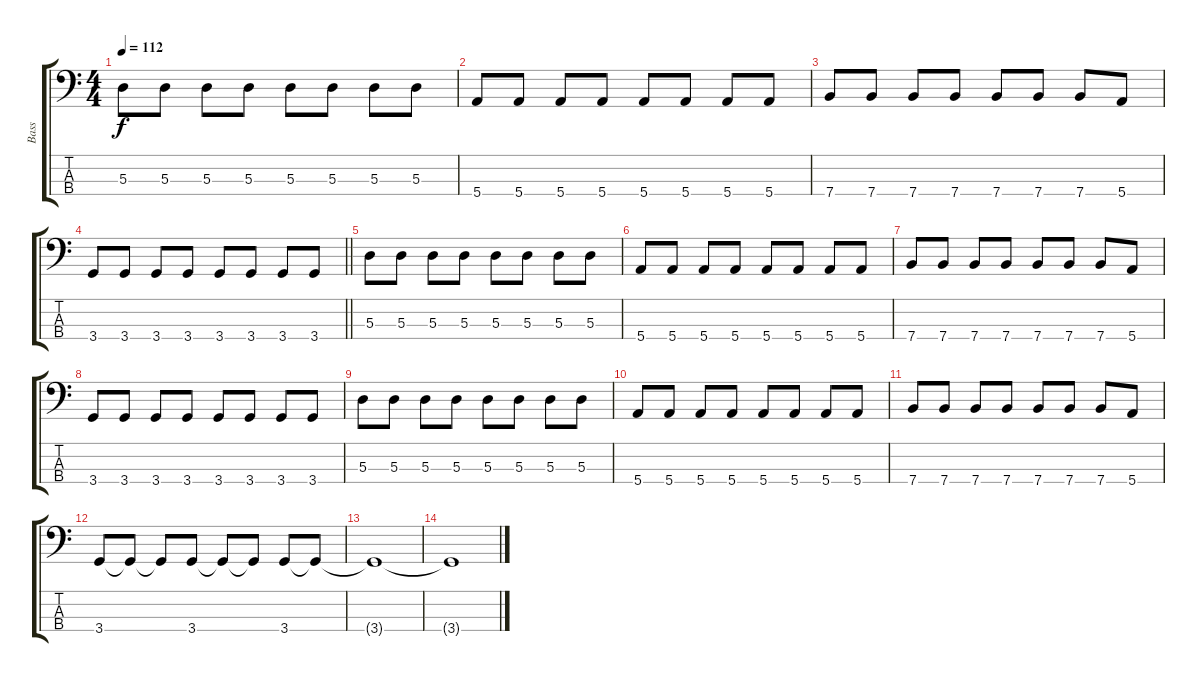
\track ("Bass" "Bass") {instrument electricbassfinger}
\staff {score tabs}
\tuning (G2 D2 A1 E1) {hide}
\ts (4 4)
\tempo 112
\clef f4
\ks c
5.3.8{dy f} 5.3.8 5.3.8 5.3.8 5.3.8 5.3.8 5.3.8 5.3.8 |
5.4.8 5.4.8 5.4.8 5.4.8 5.4.8 5.4.8 5.4.8 5.4.8 |
7.4.8 7.4.8 7.4.8 7.4.8 7.4.8 7.4.8 7.4.8 5.4.8 |
\barLineRight lightlight
3.4.8 3.4.8 3.4.8 3.4.8 3.4.8 3.4.8 3.4.8 3.4.8 |
5.3.8 5.3.8 5.3.8 5.3.8 5.3.8 5.3.8 5.3.8 5.3.8 |
5.4.8 5.4.8 5.4.8 5.4.8 5.4.8 5.4.8 5.4.8 5.4.8 |
7.4.8 7.4.8 7.4.8 7.4.8 7.4.8 7.4.8 7.4.8 5.4.8 |
3.4.8 3.4.8 3.4.8 3.4.8 3.4.8 3.4.8 3.4.8 3.4.8 |
5.3.8 5.3.8 5.3.8 5.3.8 5.3.8 5.3.8 5.3.8 5.3.8 |
5.4.8 5.4.8 5.4.8 5.4.8 5.4.8 5.4.8 5.4.8 5.4.8 |
7.4.8 7.4.8 7.4.8 7.4.8 7.4.8 7.4.8 7.4.8 5.4.8 |
3.4.8 3.4{t}.8 3.4{t}.8 3.4.8 3.4{t}.8 3.4{t}.8 3.4.8 3.4{t}.8 |
3.4{t}.1 |
3.4{t}.1
